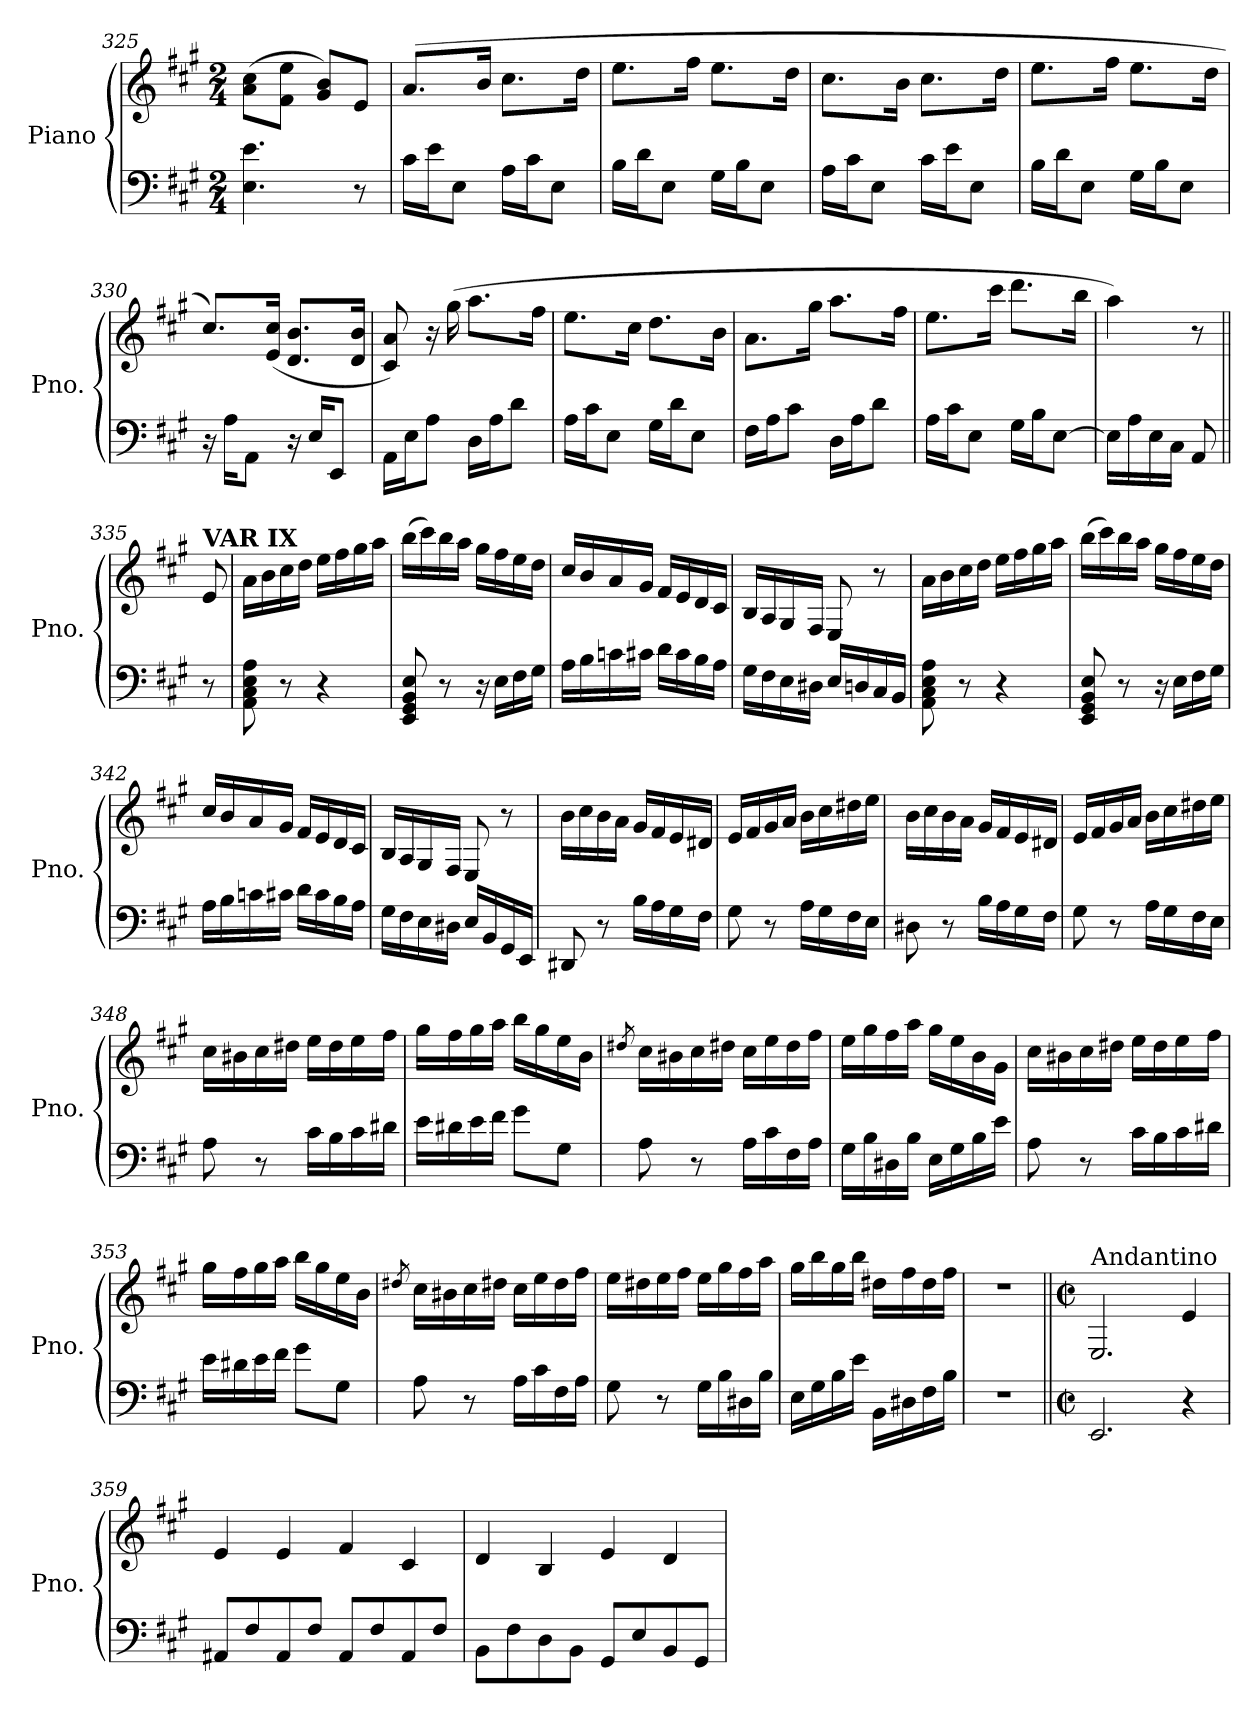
**kern	**kern
*part1	*part1
*staff2	*staff1
*I"Piano	*
*I'Pno.	*
*clefF4	*clefG2
*k[f#c#g#]	*k[f#c#g#]
*M2/4	*M2/4
=325	=325
4.E\ 4.e\	(>8a\ 8cc#\L
.	8f#\ 8ee\J
.	8g#/ 8b/L)
8r	8e/J
!!LO:LB:g=z
=326	=326
16c#\LL	(>8.a/L
16e\J	.
8E\J	.
.	16b/Jk
16A\LL	8.cc#\L
16c#\J	.
8E\J	.
.	16dd\Jk
=327	=327
16B\LL	8.ee\L
16d\J	.
8E\J	.
.	16ff#\Jk
16G#\LL	8.ee\L
16B\J	.
8E\J	.
.	16dd\Jk
=328	=328
16A\LL	8.cc#\L
16c#\J	.
8E\J	.
.	16b\Jk
16c#\LL	8.cc#\L
16e\J	.
8E\J	.
.	16dd\Jk
=329	=329
16B\LL	8.ee\L
16d\J	.
8E\J	.
.	16ff#\Jk
16G#\LL	8.ee\L
16B\J	.
8E\J	.
.	16dd\Jk
=330	=330
16r	8.cc#/L)
16A\KL	.
8AA\J	.
.	(<16e/ 16cc#/Jk
16r	8.d/ 8.b/L
16E/KL	.
8EE/J	.
.	16d/ 16b/Jk
!!LO:LB:g=z
=331	=331
16AA\LL	8c#/ 8a/)
16E\J	.
8A\J	16r
.	(>16gg#\
16D\LL	8.aa\L
16A\J	.
8d\J	.
.	16ff#\Jk
=332	=332
16A\LL	8.ee\L
16c#\J	.
8E\J	.
.	16cc#\Jk
16G#\LL	8.dd\L
16d\J	.
8E\J	.
.	16b\Jk
=333	=333
16F#\LL	8.a\L
16A\J	.
8c#\J	.
.	16gg#\Jk
16D\LL	8.aa\L
16A\J	.
8d\J	.
.	16ff#\Jk
=334	=334
16A\LL	8.ee\L
16c#\J	.
8E\J	.
.	16ccc#\Jk
16G#\LL	8.ddd\L
16B\J	.
[8E\J	.
.	16bb\Jk
=335	=335
16E\LL]	4aa\)
16A\	.
16E\	.
16C#\JJ	.
8AA/	8r
=335X9||	=335X9||
!	!LO:TX:a:B:t=VAR IX
8r	8e/
!!LO:LB:g=z
=336	=336
8AA\ 8C#\ 8E\ 8A\	16a\LL
.	16b\
8r	16cc#\
.	16dd\JJ
4r	16ee\LL
.	16ff#\
.	16gg#\
.	16aa\JJ
=337	=337
8EE/ 8GG#/ 8BB/ 8E/	(>16bb\LL
.	16ccc#\)
8r	16bb\
.	16aa\JJ
16r	16gg#\LL
16E\LL	16ff#\
16F#\	16ee\
16G#\JJ	16dd\JJ
=338	=338
16A\LL	16cc#/LL
16B\	16b/
16cn\	16a/
16c#X\JJ	16g#/JJ
16d\LL	16f#/LL
16c#\	16e/
16B\	16d/
16A\JJ	16c#/JJ
=339	=339
16G#\LL	16B/LL
16F#\	16A/
16E\	16G#/
16D#X\JJ	16F#/JJ
16E/LL	8E/
16Dn/	.
16C#/	8r
16BB/JJ	.
=340	=340
8AA\ 8C#\ 8E\ 8A\	16a\LL
.	16b\
8r	16cc#\
.	16dd\JJ
4r	16ee\LL
.	16ff#\
.	16gg#\
.	16aa\JJ
!!LO:PB:g=z
=341	=341
8EE/ 8GG#/ 8BB/ 8E/	(>16bb\LL
.	16ccc#\)
8r	16bb\
.	16aa\JJ
16r	16gg#\LL
16E\LL	16ff#\
16F#\	16ee\
16G#\JJ	16dd\JJ
=342	=342
16A\LL	16cc#/LL
16B\	16b/
16cn\	16a/
16c#X\JJ	16g#/JJ
16d\LL	16f#/LL
16c#\	16e/
16B\	16d/
16A\JJ	16c#/JJ
=343	=343
16G#\LL	16B/LL
16F#\	16A/
16E\	16G#/
16D#X\JJ	16F#/JJ
16E/LL	8E/
16BB/	.
16GG#/	8r
16EE/JJ	.
=344	=344
8DD#X/	16b\LL
.	16cc#\
8r	16b\
.	16a\JJ
16B\LL	16g#/LL
16A\	16f#/
16G#\	16e/
16F#\JJ	16d#X/JJ
=345	=345
8G#\	16e/LL
.	16f#/
8r	16g#/
.	16a/JJ
16A\LL	16b\LL
16G#\	16cc#\
16F#\	16dd#X\
16E\JJ	16ee\JJ
!!LO:LB:g=z
=346	=346
8D#X\	16b\LL
.	16cc#\
8r	16b\
.	16a\JJ
16B\LL	16g#/LL
16A\	16f#/
16G#\	16e/
16F#\JJ	16d#X/JJ
=347	=347
8G#\	16e/LL
.	16f#/
8r	16g#/
.	16a/JJ
16A\LL	16b\LL
16G#\	16cc#\
16F#\	16dd#X\
16E\JJ	16ee\JJ
=348	=348
8A\	16cc#\LL
.	16b#X\
8r	16cc#\
.	16dd#X\JJ
16c#\LL	16ee\LL
16B\	16dd#\
16c#\	16ee\
16d#X\JJ	16ff#\JJ
=349	=349
16e\LL	16gg#\LL
16d#X\	16ff#\
16e\	16gg#\
16f#\JJ	16aa\JJ
8g#\L	16bb\LL
.	16gg#\
8G#\J	16ee\
.	16b\JJ
!!LO:LB:g=z
=350	=350
.	8qdd#X/
8A\	16cc#\LL
.	16b#X\
8r	16cc#\
.	16dd#\JJ
16A\LL	16cc#\LL
16c#\	16ee\
16F#\	16dd#\
16A\JJ	16ff#\JJ
=351	=351
16G#\LL	16ee\LL
16B\	16gg#\
16D#X\	16ff#\
16B\JJ	16aa\JJ
16E\LL	16gg#\LL
16G#\	16ee\
16B\	16b\
16e\JJ	16g#\JJ
=352	=352
8A\	16cc#\LL
.	16b#X\
8r	16cc#\
.	16dd#X\JJ
16c#\LL	16ee\LL
16B\	16dd#\
16c#\	16ee\
16d#X\JJ	16ff#\JJ
=353	=353
16e\LL	16gg#\LL
16d#X\	16ff#\
16e\	16gg#\
16f#\JJ	16aa\JJ
8g#\L	16bb\LL
.	16gg#\
8G#\J	16ee\
.	16b\JJ
!!LO:LB:g=z
=354	=354
.	8qdd#X/
8A\	16cc#\LL
.	16b#X\
8r	16cc#\
.	16dd#\JJ
16A\LL	16cc#\LL
16c#\	16ee\
16F#\	16dd#\
16A\JJ	16ff#\JJ
=355	=355
8G#\	16ee\LL
.	16dd#X\
8r	16ee\
.	16ff#\JJ
16G#\LL	16ee\LL
16B\	16gg#\
16D#X\	16ff#\
16B\JJ	16aa\JJ
=356	=356
16E\LL	16gg#\LL
16G#\	16bb\
16B\	16gg#\
16e\JJ	16bb\JJ
16BB\LL	16dd#X\LL
16D#X\	16ff#\
16F#\	16dd#\
16B\JJ	16ff#\JJ
=357	=357
2r	2r
=358||	=358||
*M2/2	*M2/2
*met(c|)	*met(c|)
!	!LO:TX:a:t=Andantino
2.EE/	2.E/
4r	4e/
=359	=359
8AA#X/L	4e/
8F#/	.
8AA#/	4e/
8F#/J	.
8AA#/L	4f#/
8F#/	.
8AA#/	4c#/
8F#/J	.
!!LO:LB:g=z
=360	=360
8BB\L	4d/
8F#\	.
8D\	4B/
8BB\J	.
8GG#/L	4e/
8E/	.
8BB/	4d/
8GG#/J	.
=	=
*-	*-
